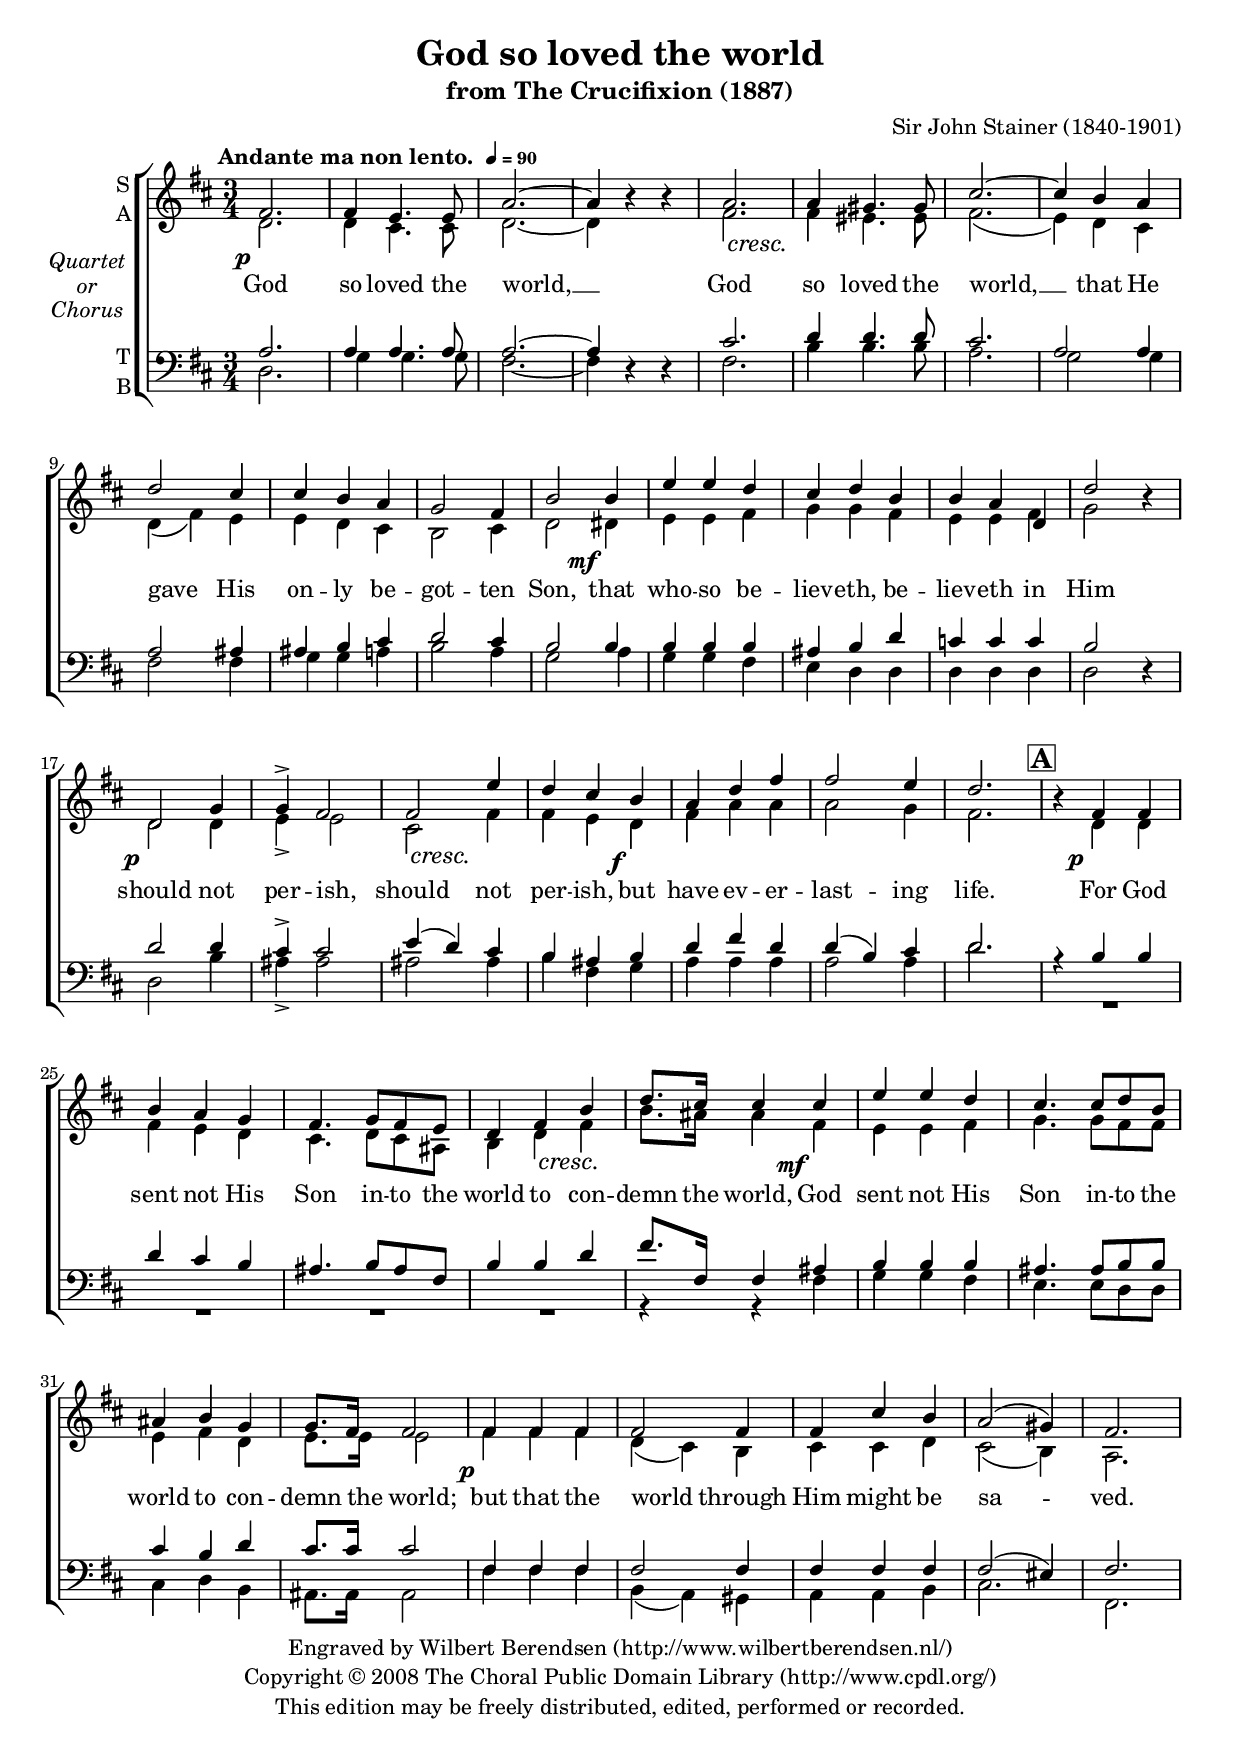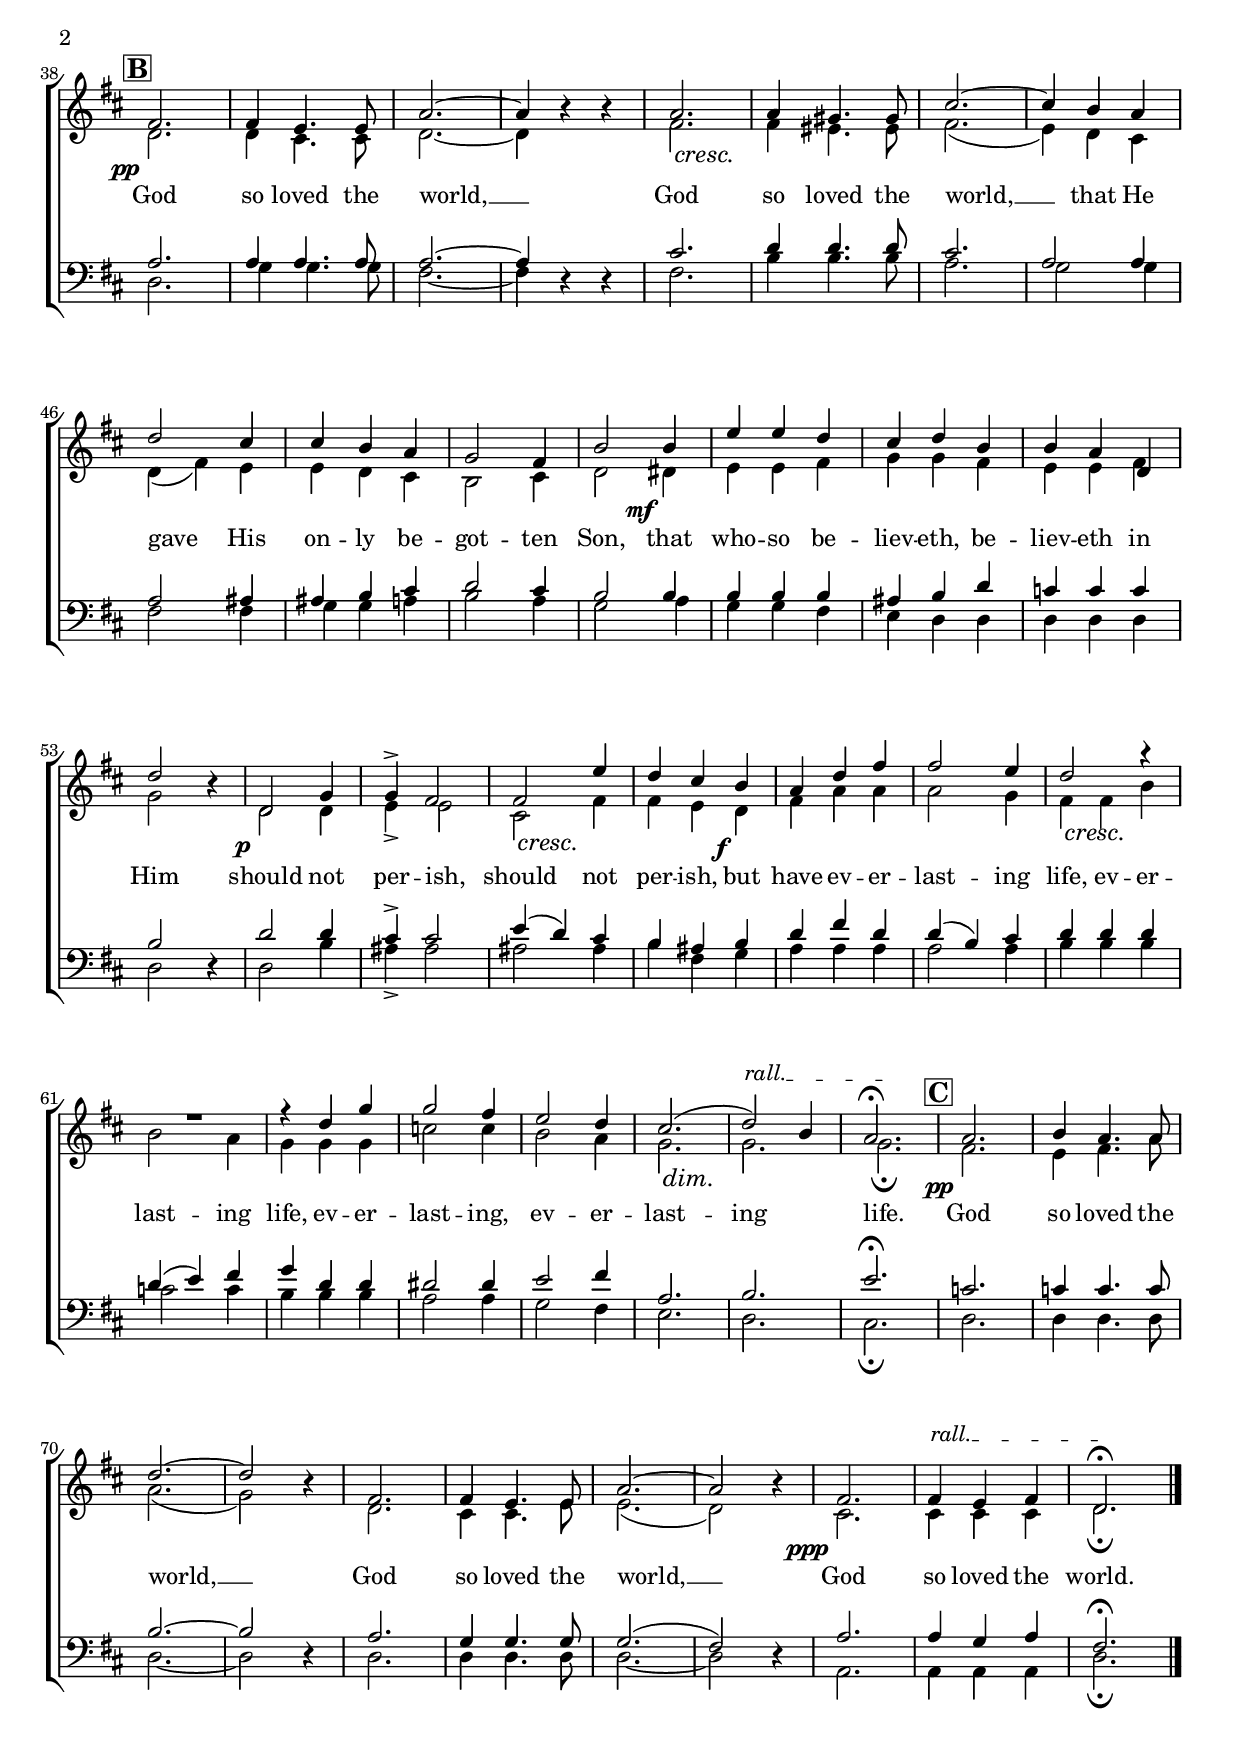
\version "2.11.41"
% Thanks LSR: http://lsr.dsi.unimi.it/LSR/Snippet?id=336
\version "2.11.43"
%% Usage:
%%   \new Staff \with {
%%     \override RestCollision #'positioning-done = #merge-rests-on-positioning
%%   } << \somevoice \\ \othervoice >>
%% or (globally):
%%   \layout {
%%     \context {
%%       \Staff
%%       \override RestCollision #'positioning-done = #merge-rests-on-positioning
%%     }
%%   }
%%
%% Limitations:
%% - only handles two voices
%% - does not handle multi-measure/whole-measure rests

#(define (rest-score r)
  (let ((score 0)
	(yoff (ly:grob-property-data r 'Y-offset))
	(sp (ly:grob-property-data r 'staff-position)))
    (if (number? yoff)
	(set! score (+ score 2))
	(if (eq? yoff 'calculation-in-progress)
	    (set! score (- score 3))))
    (and (number? sp)
	 (<= 0 2 sp)
	 (set! score (+ score 2))
	 (set! score (- score (abs (- 1 sp)))))
    score))

#(define (merge-rests-on-positioning grob)
  (let* ((can-merge #f)
	 (elts (ly:grob-object grob 'elements))
	 (num-elts (and (ly:grob-array? elts)
			(ly:grob-array-length elts)))
	 (two-voice? (= num-elts 2)))
    (if two-voice?
	(let* ((v1-grob (ly:grob-array-ref elts 0))
	       (v2-grob (ly:grob-array-ref elts 1))
	       (v1-rest (ly:grob-object v1-grob 'rest))
	       (v2-rest (ly:grob-object v2-grob 'rest)))
	  (and
	   (ly:grob? v1-rest)
	   (ly:grob? v2-rest)
	   (let* ((v1-duration-log (ly:grob-property v1-rest 'duration-log))
		  (v2-duration-log (ly:grob-property v2-rest 'duration-log))
		  (v1-dot (ly:grob-object v1-rest 'dot))
		  (v2-dot (ly:grob-object v2-rest 'dot))
		  (v1-dot-count (and (ly:grob? v1-dot)
				     (ly:grob-property v1-dot 'dot-count -1)))
		  (v2-dot-count (and (ly:grob? v2-dot)
				     (ly:grob-property v2-dot 'dot-count -1))))
	     (set! can-merge
		   (and
		    (number? v1-duration-log)
		    (number? v2-duration-log)
		    (= v1-duration-log v2-duration-log)
		    (eq? v1-dot-count v2-dot-count)))
	     (if can-merge
		 ;; keep the rest that looks best:
		 (let* ((keep-v1? (>= (rest-score v1-rest)
				      (rest-score v2-rest)))
			(rest-to-keep (if keep-v1? v1-rest v2-rest))
			(dot-to-kill (if keep-v1? v2-dot v1-dot)))
		   ;; uncomment if you're curious of which rest was chosen:
		   ;;(ly:grob-set-property! v1-rest 'color green)
		   ;;(ly:grob-set-property! v2-rest 'color blue)
		   (ly:grob-suicide! (if keep-v1? v2-rest v1-rest))
		   (if (ly:grob? dot-to-kill)
		       (ly:grob-suicide! dot-to-kill))
		   (ly:grob-set-property! rest-to-keep 'direction 0)
		   (ly:rest::y-offset-callback rest-to-keep)))))))
    (if can-merge
	#t
	(ly:rest-collision::calc-positioning-done grob))))

%{
\score {
  \new Score <<

    \new Staff \with {
    } <<
      s4-\markup{LilyPond default, rests in both voices.}
      \relative c'' { c4 d e r | r2  e4 g | R1 } \\
      \relative c'' { c4 b a r | r a g2   | R1 }
    >>       \new Staff \with {
      \override RestCollision #'positioning-done = #merge-rests-on-positioning
    } <<
      s4-\markup{Merge rests as per standard notation practice.}
      \relative c'' { c4 d e r | r2  e4 g | R1 } \\
      \relative c'' { c4 b a r | r a g2   | R1 }
    >>
  >>
  \layout {}
}
%}



#(set-global-staff-size 19)

\header {
  title = "God so loved the world"
  subtitle = "from The Crucifixion (1887)"
  composer = "Sir John Stainer (1840-1901)"
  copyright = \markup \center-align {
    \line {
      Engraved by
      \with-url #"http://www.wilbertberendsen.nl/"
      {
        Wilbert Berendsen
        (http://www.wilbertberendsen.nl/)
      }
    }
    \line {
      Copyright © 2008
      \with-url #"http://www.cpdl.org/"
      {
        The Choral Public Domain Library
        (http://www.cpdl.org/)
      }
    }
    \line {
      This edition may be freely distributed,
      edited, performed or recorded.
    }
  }
}

\paper {
  ragged-last-bottom = ##f
  system-count = 10
  page-count = 2
}

global = {
  \key d \major
  \time 3/4
}

tempoMark = {
  \override Score.MetronomeMark #'stencil = ##f
  \tempo 4=90
  \once \override Score.RehearsalMark
  #'self-alignment-X = #LEFT
  \once \override Score.RehearsalMark
  #'font-series = #'bold
  \once \override Score.RehearsalMark
  #'font-size = #0
  \once \override Score.RehearsalMark
  #'break-align-symbols = #'(time-signature)
  \once \override Score.RehearsalMark
  #'extra-offset = #'(-0.5 . 0)
  \mark \markup {
    "Andante ma non lento. "
    \fontsize #'-2 {
      \general-align #Y #DOWN
      \note #"4" #.8 "= 90"
    }
  }
}

dyn = {
  \global
  \override DynamicTextSpanner
  #'dash-period = #-1.0
  s2.\p
  s2.*3
  \setTextCresc
  s2.\<
  s2.*6\!
  s2 s4\mf
  s2.*4
  s2.\p
  s2.
  \setTextCresc
  s2.\<
  s2 s4\f
  s2.*3
  % For God...
  \mark \default
  s4 s\p s
  s2.*2
  \setTextCresc
  s4 s2\<
  s2 s4\mf
  s2.*4
  s4\p s2
  s2.*4
  % God so loved...
  \mark \default
  s2.\pp
  s2.*3
  \setTextCresc
  s2.\<
  s2.*6\!
  s2 s4\mf
  s2.*4
  s2.\p
  s2.
  \setTextCresc
  s2.\<
  s2 s4\f
  s2.*2
  \setTextCresc
  s2.\<
  s2.*4\!
  \setTextDim
  s2.\>
  \override TextSpanner #'bound-details #'left
  #'text = "rall."
  s2.\!\startTextSpan
  s2.\stopTextSpan
  \mark \default
  s2.\pp
  s2.*7
  s2.\ppp
  s2.\startTextSpan
  s2.\stopTextSpan
}

sop = \relative c' {
  \global
  fis2. fis4 e4. e8 a2.~ a4 r r|
  a2. a4 gis4. gis8 cis2.~ cis4 b a|
  d2 cis4 cis b a g2 fis4 b2 b4|
  e e d cis d b b a d, d'2 r4|
  d,2 g4 g-> fis2 fis e'4 d cis b|
  a d fis fis2 e4 d2.|
  % For God...
  r4 fis, fis b a g fis4. g8 fis e d4 fis b|
  d8. cis16 cis4 cis e e d cis4. cis8 d b|
  ais4 b g g8. fis16 fis2|
  fis4 fis fis fis2 fis4 fis cis' b a2(gis4)fis2.|
  % God so loved...
  fis2. fis4 e4. e8 a2.~ a4 r r|
  a2. a4 gis4. gis8 cis2.~ cis4 b a|
  d2 cis4 cis b a g2 fis4 b2 b4|
  e e d cis d b b a d, d'2 r4|
  d,2 g4 g-> fis2 fis e'4 d cis b|
  a d fis fis2 e4 d2 r4|
  R2. r4 d g g2 fis4 e2 d4 cis2.(d2) b4 a2.\fermata|
  % God so loved...
  a b4 a4. a8 d2.~d2 r4|
  fis,2. fis4 e4. e8 a2.~a2 r4|
  fis2. fis4 e fis d2.\fermata
  \bar"|."
}

alt = \relative c' {
  \global
  d2. d4 cis4. cis8 d2.~ d4 r r|
  fis2. fis4 eis4. eis8 fis2.( e4) d cis|
  d( fis) e e d cis b2 cis4 d2 dis4|
  e e fis g g fis e e fis g2 r4|
  d2 d4 e-> e2 cis2 fis4 fis e d|
  fis a a a2 g4 fis2.|
  % For God...
  r4 d d fis e d cis4. d8 cis ais b4 d fis|
  b8. ais16 ais4 fis e e fis g4. g8 fis fis|
  e4 fis d e8. e16 e2|
  fis4 fis fis d(cis) b cis cis d cis2(b4)a2.|
  % God so loved...
  d2. d4 cis4. cis8 d2.~ d4 r r|
  fis2. fis4 eis4. eis8 fis2.( e4) d cis|
  d( fis) e e d cis b2 cis4 d2 dis4|
  e e fis g g fis e e fis g2 r4|
  d2 d4 e-> e2 cis2 fis4 fis e d|
  fis a a a2 g4 fis fis b|
  b2 a4 g g g c2 c4 b2 a4 g2. g g\fermata|
  % God so loved...
  fis e4 fis4. a8 a2.(g2) r4|
  d2. cis4 cis4. e8 e2.(d2) r4|
  cis2. cis4 cis cis d2.\fermata
  \bar"|."
}

ten = \relative c' {
  \global
  a2. a4 a4. a8 a2.~ a4 r r|
  cis2. d4 d4. d8 cis2. a2 a4|
  a2 ais4 ais b cis d2 cis4 b2 b4|
  b b b ais b d c c c b2 r4|
  d2 d4 cis-> cis2 e4( d) cis|
  b ais b d fis d d( b) cis d2.|
  % For God...
  r4 b b d cis b ais4. b8 ais fis b4 b d|
  fis8. fis,16 fis4 ais b b b ais4. ais8 b b|
  cis4 b d cis8. cis16 cis2|
  fis,4 fis fis fis2 fis4 fis fis fis fis2(eis4)fis2.|
  % God so loved...
  a2. a4 a4. a8 a2.~ a4 r r|
  cis2. d4 d4. d8 cis2. a2 a4|
  a2 ais4 ais b cis d2 cis4 b2 b4|
  b b b ais b d c c c b2 r4|
  d2 d4 cis-> cis2 e4( d) cis|
  b ais b d fis d d( b) cis d d d|
  d(e)fis g d d dis2 dis4 e2 fis4 a,2. b e\fermata|
  % God so loved...
  c c4 c4. c8 b2.~b2 r4|
  a2. g4 g4. g8 g2.(fis2) r4|
  a2. a4 g a fis2.\fermata
  \bar"|."
}

bas = \relative c {
  \global
  d2. g4 g4. g8 fis2.~ fis4 r r|
  fis2. b4 b4. b8 a2. g2 g4|
  fis2 fis4 g g a b2 a4 g2 a4|
  g g fis e d d d d d d2 r4|
  d2 b'4 ais-> ais2 ais ais4 b fis g|
  a a a a2 a4 d2.|
  % For God...
  R2.*4 r4 r fis, g g fis e4. e8 d d|
  cis4 d b ais8. ais16 ais2|
  fis'4 fis fis b,(a) gis a a b cis2. fis,|
  % God so loved...
  d'2. g4 g4. g8 fis2.~ fis4 r r|
  fis2. b4 b4. b8 a2. g2 g4|
  fis2 fis4 g g a b2 a4 g2 a4|
  g g fis e d d d d d d2 r4|
  d2 b'4 ais-> ais2 ais ais4 b fis g|
  a a a a2 a4 b b b|
  c2 c4 b b b a2 a4 g2 fis4 e2. d cis\fermata|
  % God so loved...
  d2. d4 d4. d8 d2.~d2 r4|
  d2. d4 d4. d8 d2.~d2 r4|
  a2. a4 a a d2.\fermata
  \bar"|."
}

text = \lyricmode {
  God so loved the world, __
  God so loved the world, __
  that He gave His on -- ly be -- got -- ten Son,
  that who -- so be -- liev -- eth,
  be -- liev -- eth in Him
  should not per -- ish,
  should not per -- ish,
  but have ev -- er -- last -- ing life.

  For God sent not His Son in -- to the world
  to con -- demn the world,
  God sent not His Son in -- to the world
  to con -- demn the world;
  but that the world through Him might be sa -- ved.

  God so loved the world, __
  God so loved the world, __
  that He gave His on -- ly be -- got -- ten Son,
  that who -- so be -- liev -- eth,
  be -- liev -- eth in Him
  should not per -- ish,
  should not per -- ish,
  but have ev -- er -- last -- ing life,
  ev -- er -- last -- ing life,
  ev -- er -- last -- ing,
  ev -- er -- last -- ing life.

  God so loved the world, __
  God so loved the world, __
  God so loved the world.

}

\score {
  \new ChoirStaff \with {
    instrumentName = \markup
    \italic
    \override #'(baseline-skip . 2.5)
    \center-align{
      Quartet or Chorus
    }
  } <<
    \new Staff \with {
      instrumentName = \markup\column{S A}
    } <<
      \new Voice = sop { \voiceOne \tempoMark \sop }
      \new Voice = alt { \voiceTwo << \alt \dyn >> }
    >>
    \new Lyrics \lyricsto alt \text
    \new Staff \with {
      instrumentName = \markup\column{T B}
    } <<
      \clef bass
      \new Voice = ten { \voiceOne \ten }
      \new Voice = bas { \voiceTwo \bas }
    >>
  >>
  \layout {
    \context {
      \Score
      markFormatter = #format-mark-box-letters
    }
    \context {
      \ChoirStaff
      \consists "Instrument_name_engraver"
    }
    \context {
      \Staff
      \override DynamicText
      #'self-alignment-X = #right
      \override DynamicText
      #'extra-offset = #'(-1.5 . 0)
      \override DynamicText
      #'font-size = #-0.5
      \override DynamicText
      #'Y-extent = #'(0 . 0.2)
      \override DynamicLineSpanner
      #'staff-padding = #3.2
      \override DynamicTextSpanner
      #'Y-extent = #'(0 . 0.2)
      \override DynamicTextSpanner
      #'extra-offset = #'(0.5 . 0.5)
      \override DynamicLineSpanner
      #'Y-extent = #'(0 . 0)
      \override VerticalAxisGroup
      #'minimum-Y-extent = #'(-3 . 3)
      \override InstrumentName
      #'self-alignment-X = #right
      \override RestCollision
      #'positioning-done = #merge-rests-on-positioning
    }
    \context {
      \Lyrics
      \override VerticalAxisGroup
      #'minimum-Y-extent = #'(0 . 0)
    }
  }
  \midi { }
}

% \score {
%   \new ChoirStaff <<
%     \new Voice = sop << \sop \dyn >>
%     \new Lyrics \lyricsto sop \text
%     \new Voice = alt << \alt \dyn >>
%     \new Lyrics \lyricsto alt \text
%     \new Voice = ten << \clef "G_8" \ten \dyn >>
%     \new Lyrics \lyricsto ten \text
%     \new Voice = bas << \clef F \bas \dyn >>
%     \new Lyrics \lyricsto bas \text
%   >>
%   \layout {
%     \context {
%       \Staff
%       \override DynamicText #'direction = #UP
%       \override DynamicText #'staff-padding = #0
%       \override DynamicLineSpanner #'direction = #UP
%     }
%   }
% }
